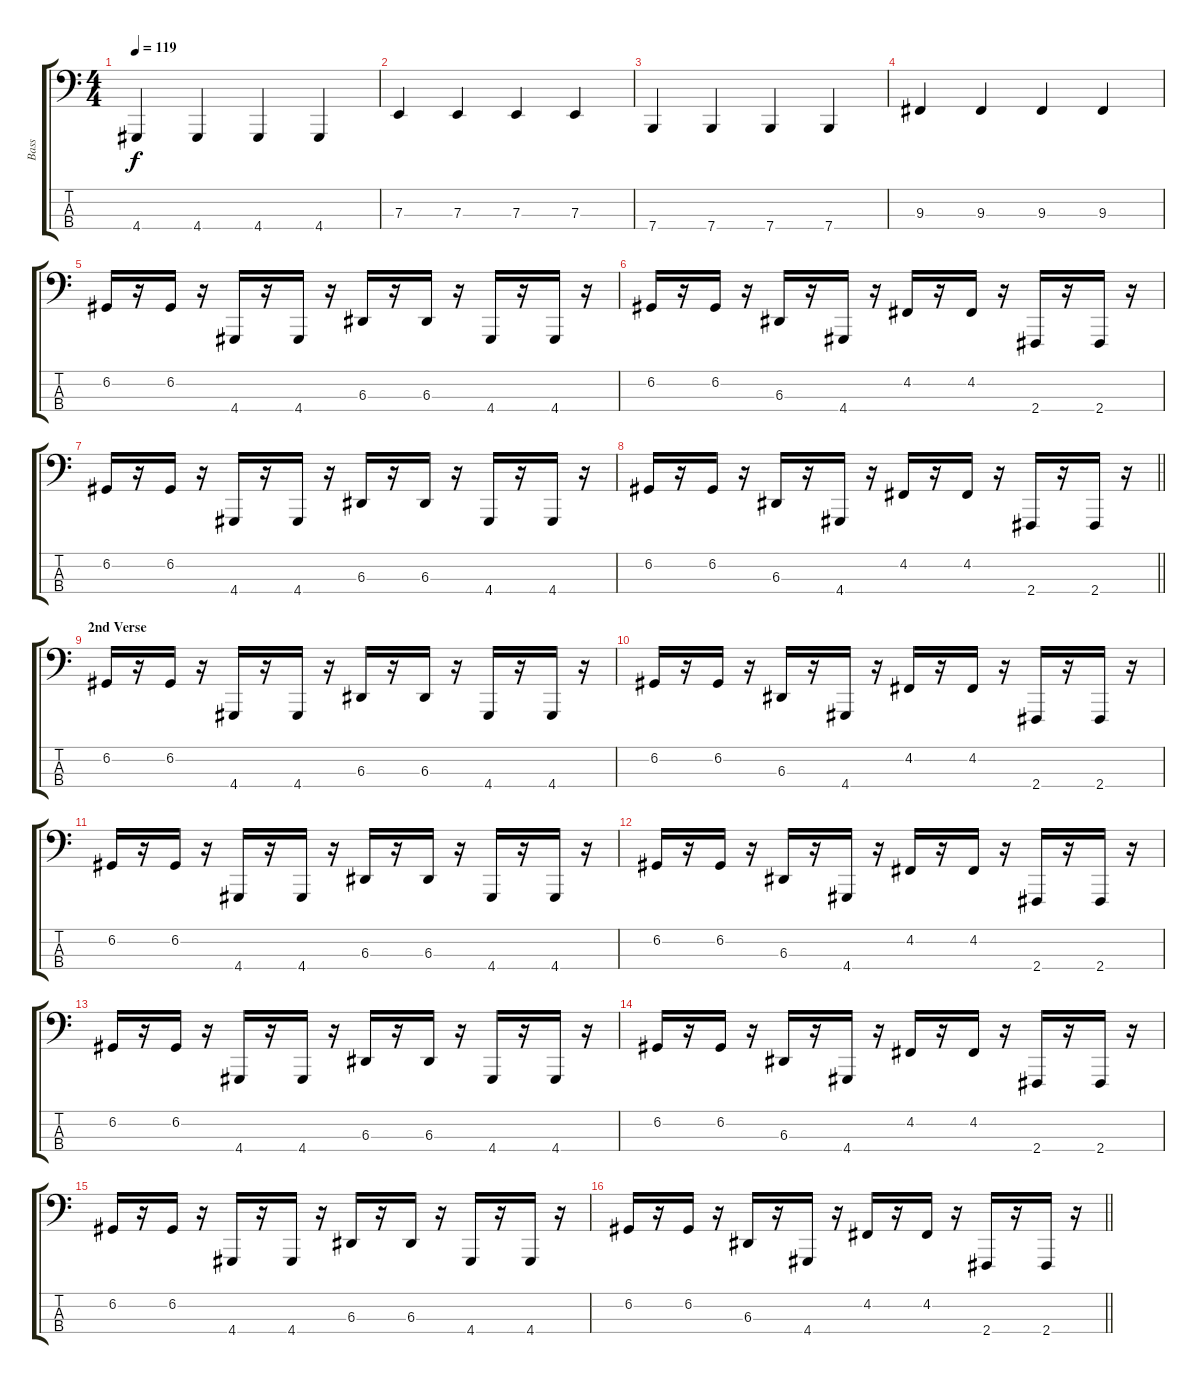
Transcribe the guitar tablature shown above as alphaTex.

\track ("Bass" "Bass") {instrument lead2sawtooth}
\staff {score tabs}
\tuning (G2 D2 A1 E1) {hide}
\ts (4 4)
\tempo 119
\clef f4
\ks c
4.4.4{dy f} 4.4.4 4.4.4 4.4.4 |
7.3.4 7.3.4 7.3.4 7.3.4 |
7.4.4 7.4.4 7.4.4 7.4.4 |
9.3.4 9.3.4 9.3.4 9.3.4 |
6.2.16 r.16 6.2.16 r.16 4.4.16 r.16 4.4.16 r.16 6.3.16 r.16 6.3.16 r.16 4.4.16 r.16 4.4.16 r.16 |
6.2.16 r.16 6.2.16 r.16 6.3.16 r.16 4.4.16 r.16 4.2.16 r.16 4.2.16 r.16 2.4.16 r.16 2.4.16 r.16 |
6.2.16 r.16 6.2.16 r.16 4.4.16 r.16 4.4.16 r.16 6.3.16 r.16 6.3.16 r.16 4.4.16 r.16 4.4.16 r.16 |
\barLineRight lightlight
6.2.16 r.16 6.2.16 r.16 6.3.16 r.16 4.4.16 r.16 4.2.16 r.16 4.2.16 r.16 2.4.16 r.16 2.4.16 r.16 |
\section ("" "2nd Verse")
6.2.16 r.16 6.2.16 r.16 4.4.16 r.16 4.4.16 r.16 6.3.16 r.16 6.3.16 r.16 4.4.16 r.16 4.4.16 r.16 |
6.2.16 r.16 6.2.16 r.16 6.3.16 r.16 4.4.16 r.16 4.2.16 r.16 4.2.16 r.16 2.4.16 r.16 2.4.16 r.16 |
6.2.16 r.16 6.2.16 r.16 4.4.16 r.16 4.4.16 r.16 6.3.16 r.16 6.3.16 r.16 4.4.16 r.16 4.4.16 r.16 |
6.2.16 r.16 6.2.16 r.16 6.3.16 r.16 4.4.16 r.16 4.2.16 r.16 4.2.16 r.16 2.4.16 r.16 2.4.16 r.16 |
6.2.16 r.16 6.2.16 r.16 4.4.16 r.16 4.4.16 r.16 6.3.16 r.16 6.3.16 r.16 4.4.16 r.16 4.4.16 r.16 |
6.2.16 r.16 6.2.16 r.16 6.3.16 r.16 4.4.16 r.16 4.2.16 r.16 4.2.16 r.16 2.4.16 r.16 2.4.16 r.16 |
6.2.16 r.16 6.2.16 r.16 4.4.16 r.16 4.4.16 r.16 6.3.16 r.16 6.3.16 r.16 4.4.16 r.16 4.4.16 r.16 |
\barLineRight lightlight
6.2.16 r.16 6.2.16 r.16 6.3.16 r.16 4.4.16 r.16 4.2.16 r.16 4.2.16 r.16 2.4.16 r.16 2.4.16 r.16
